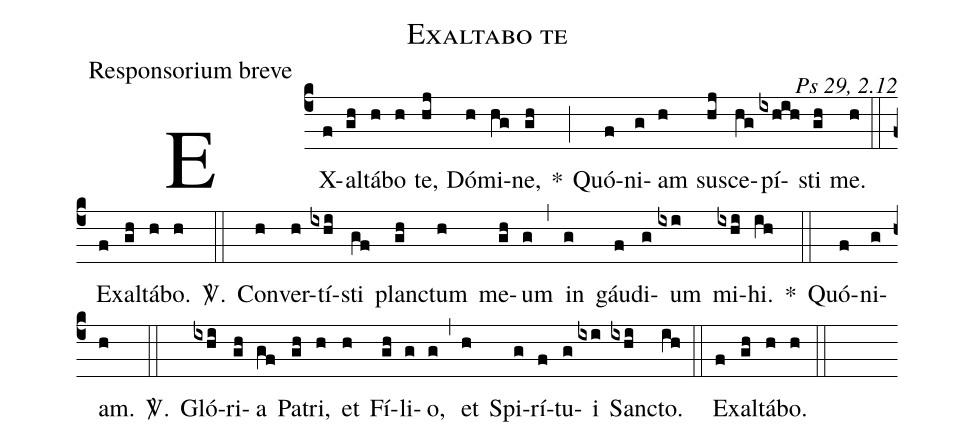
name:Exaltabo te;
office-part:Responsorium breve;
commentary:Ps 29, 2.12;
%%
(c4)
EX(f)al(gh)tá(h)bo(h) te,(hj) Dó(h)mi(hg)ne,(gh) *(;)
Quó(f)ni(g)am(h) su(hj)sce(hg)pí(ixhih)sti(gh) me.(h) (::)
Ex(f)al(gh)tá(h)bo.(h) <sp>V/</sp>.(::)
Con(h)ver(h)tí(ixhi)sti(gf) plan(gh)ctum(h) me(gh)um(g) (,)
in(g) gáu(f)di(g)um(ixi) mi(ixhi)hi.(ih) *(::)
Quó(f)ni(g)am.(h) <sp>V/</sp>.(::)
Gló(ixhi)ri(gh)a(gf) Pa(gh)tri,(h) et(h) Fí(gh)li(g)o,(g) (,)
et(h) Spi(g)rí(f)tu(g)i(ixi) San(ixhi)cto.(ih) (::)
Ex(f)al(gh)tá(h)bo.(h) (::)
